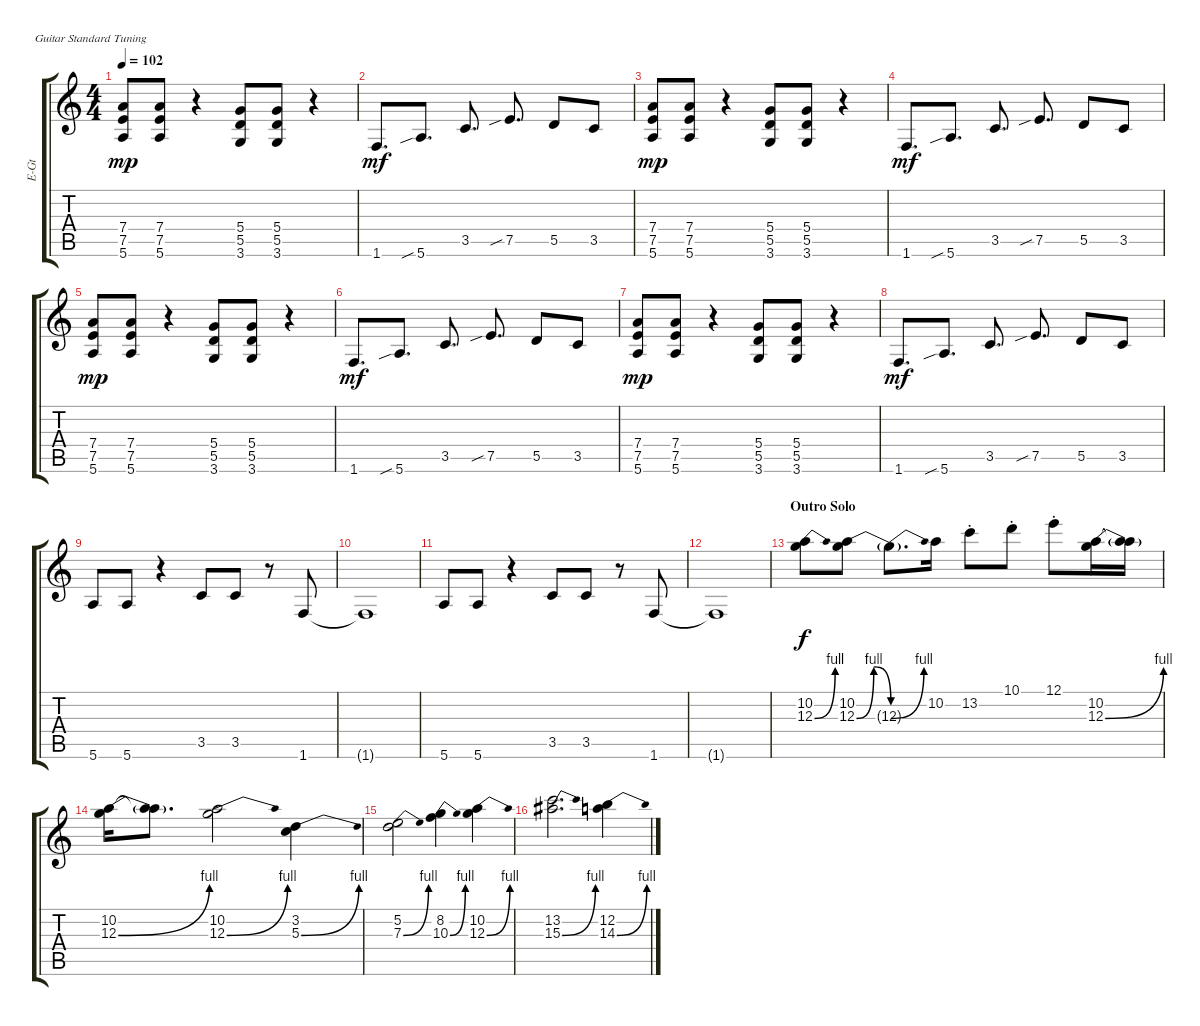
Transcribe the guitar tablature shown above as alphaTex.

\defaultSystemsLayout 4
\bracketExtendMode groupsimilarinstruments
\otherSystemsTrackNameOrientation horizontal
\track ("Telecaster Solo (Page)" "E-Gt") {mute instrument distortionguitar}
\staff {score tabs}
\tuning (E4 B3 G3 D3 A2 E2)
\ts (4 4)
\tempo 102
\clef g2
\ks c
(5.6 7.5 7.4).8{dy mp beam Up} (7.4 7.5 5.6).8{beam Up} r.4{beam Up} (3.6 5.5 5.4).8{beam Up} (3.6 5.5 5.4).8{beam Up} r.4{beam Up} |
1.6.8{d dy mf beam Up} 5.6{sib}.8{d beam Up} 3.5.8{d beam Up} 7.5{sib}.8{d beam Up} 5.5.8{beam Up} 3.5.8{beam Up} |
(5.6 7.5 7.4).8{dy mp beam Up} (7.4 7.5 5.6).8{beam Up} r.4{beam Up} (3.6 5.5 5.4).8{beam Up} (3.6 5.5 5.4).8{beam Up} r.4{beam Up} |
1.6.8{d dy mf beam Up} 5.6{sib}.8{d beam Up} 3.5.8{d beam Up} 7.5{sib}.8{d beam Up} 5.5.8{beam Up} 3.5.8{beam Up} |
(5.6 7.5 7.4).8{dy mp beam Up} (7.4 7.5 5.6).8{beam Up} r.4{beam Up} (3.6 5.5 5.4).8{beam Up} (3.6 5.5 5.4).8{beam Up} r.4{beam Up} |
1.6.8{d dy mf beam Up} 5.6{sib}.8{d beam Up} 3.5.8{d beam Up} 7.5{sib}.8{d beam Up} 5.5.8{beam Up} 3.5.8{beam Up} |
(5.6 7.5 7.4).8{dy mp beam Up} (7.4 7.5 5.6).8{beam Up} r.4{beam Up} (3.6 5.5 5.4).8{beam Up} (3.6 5.5 5.4).8{beam Up} r.4{beam Up} |
1.6.8{d dy mf beam Up} 5.6{sib}.8{d beam Up} 3.5.8{d beam Up} 7.5{sib}.8{d beam Up} 5.5.8{beam Up} 3.5.8{beam Up} |
5.6.8{beam Up} 5.6.8{beam Up} r.4{beam Up} 3.5.8{beam Up} 3.5.8{beam Up} r.8{beam Up} 1.6.8{beam Up} |
1.6{t}.1{beam Up} |
5.6.8{beam Up} 5.6.8{beam Up} r.4{beam Up} 3.5.8{beam Up} 3.5.8{beam Up} r.8{beam Up} 1.6.8{beam Up} |
1.6{t}.1{beam Up} |
\section ("" "Outro Solo")
(10.2 12.3{be (bend 0 0 15 4)}).8{dy f beam Down} (10.2 12.3{be (bendrelease 0 0 10.2 4 20.4 4 30 0)}).8{beam Down} 12.3{be (bend 0 0 15 4) t}.8{d beam Down} 10.2.16{beam Down} 13.2{st}.8{beam Down} 10.1{st}.8{beam Down} 12.1{st}.8{beam Down} (12.3{be (bend 0 0 15 4)} 10.2).16{beam Down} (12.3{t} 10.2{t}).16{beam Down} |
(10.2 12.3{be (bend 0 0 15 4)}).16{beam Down} (12.3{t} 10.2{t}).8{d beam Down} (10.2 12.3{be (bend 0 0 15 4)}).2{beam Down} (3.2 5.3{be (bend 0 0 60 4)}).4{beam Down} |
(5.2 7.3{be (bend 0 0 60 4)}).2{beam Down} (8.2 10.3{be (bend 0 0 60 4)}).4{beam Down} (10.2 12.3{be (bend 0 0 60 4)}).4{beam Down} |
(13.2 15.3{be (bend 0 0 60 4) acc #}).2{d beam Down} (12.2 14.3{be (bend 0 0 60 4)}).4{beam Down}
